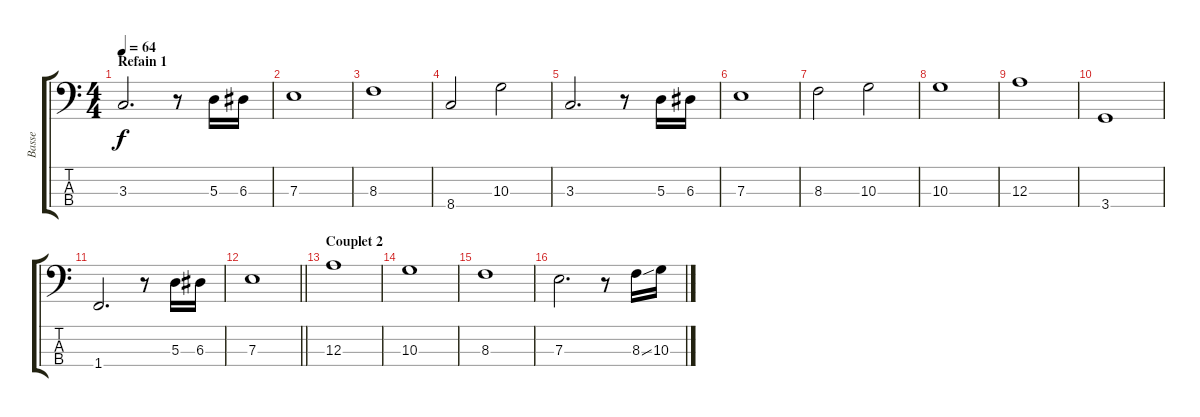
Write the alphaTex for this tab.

\track ("Basse" "Basse") {instrument electricbassfinger}
\staff {score tabs}
\tuning (G2 D2 A1 E1) {hide}
\ts (4 4)
\section ("" "Refain 1 ")
\tempo 64
\clef f4
\ks c
3.3.2{d dy f} r.8 5.3.16 6.3.16 |
7.3.1 |
8.3.1 |
8.4.2 10.3.2 |
3.3.2{d} r.8 5.3.16 6.3.16 |
7.3.1 |
8.3.2 10.3.2 |
10.3.1 |
12.3.1 |
3.4.1 |
1.4.2{d} r.8 5.3.16 6.3.16 |
\barLineRight lightlight
7.3.1 |
\section ("" "Couplet 2")
12.3.1 |
10.3.1 |
8.3.1 |
7.3.2{d} r.8 8.3{ss}.16 10.3{ss}.16
